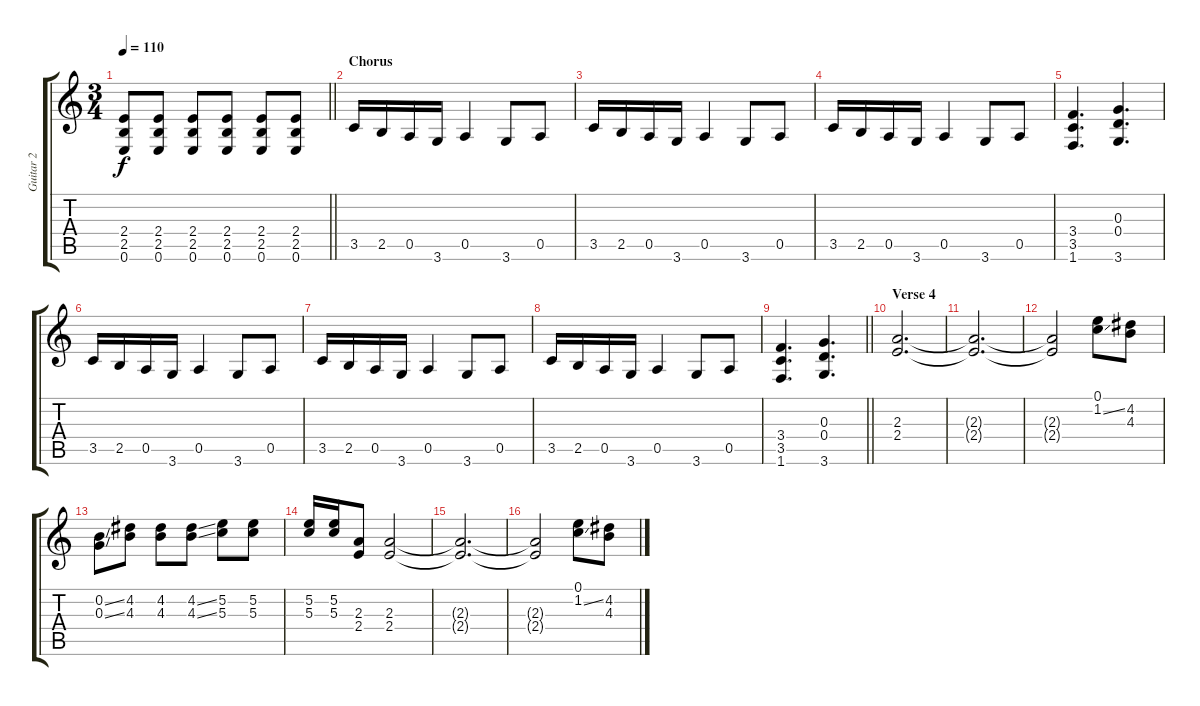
\track ("Guitar 2" "Guitar 2") {instrument acousticguitarsteel}
\staff {score tabs}
\tuning (E4 B3 G3 D3 A2 E2) {hide}
\ts (3 4)
\tempo 110
\clef g2
\barLineRight lightlight
\ks c
(2.4 2.5 0.6).8{dy f} (2.4 2.5 0.6).8 (2.4 2.5 0.6).8 (2.4 2.5 0.6).8 (2.4 2.5 0.6).8 (2.4 2.5 0.6).8 |
\section ("" "Chorus")
3.5.16 2.5.16 0.5.16 3.6.16 0.5.4 3.6.8 0.5.8 |
3.5.16 2.5.16 0.5.16 3.6.16 0.5.4 3.6.8 0.5.8 |
3.5.16 2.5.16 0.5.16 3.6.16 0.5.4 3.6.8 0.5.8 |
(3.4 3.5 1.6).4{d} (0.3 0.4 3.6).4{d} |
3.5.16 2.5.16 0.5.16 3.6.16 0.5.4 3.6.8 0.5.8 |
3.5.16 2.5.16 0.5.16 3.6.16 0.5.4 3.6.8 0.5.8 |
3.5.16 2.5.16 0.5.16 3.6.16 0.5.4 3.6.8 0.5.8 |
\barLineRight lightlight
(3.4 3.5 1.6).4{d} (0.3 0.4 3.6).4{d} |
\section ("" "Verse 4")
(2.3 2.4).2{d} |
(2.3{t} 2.4{t}).2{d} |
(2.3{t} 2.4{t}).2 (0.1 1.2{ss}).8 (4.2 4.3).8 |
(0.2{ss} 0.3{ss}).8 (4.2 4.3).8 (4.2 4.3).8 (4.2{ss} 4.3{ss}).8 (5.2 5.3).8 (5.2 5.3).8 |
(5.2 5.3).16 (5.2 5.3).16 (2.3 2.4).8 (2.3 2.4).2 |
(2.3{t} 2.4{t}).2{d} |
(2.3{t} 2.4{t}).2 (0.1 1.2{ss}).8 (4.2 4.3).8
